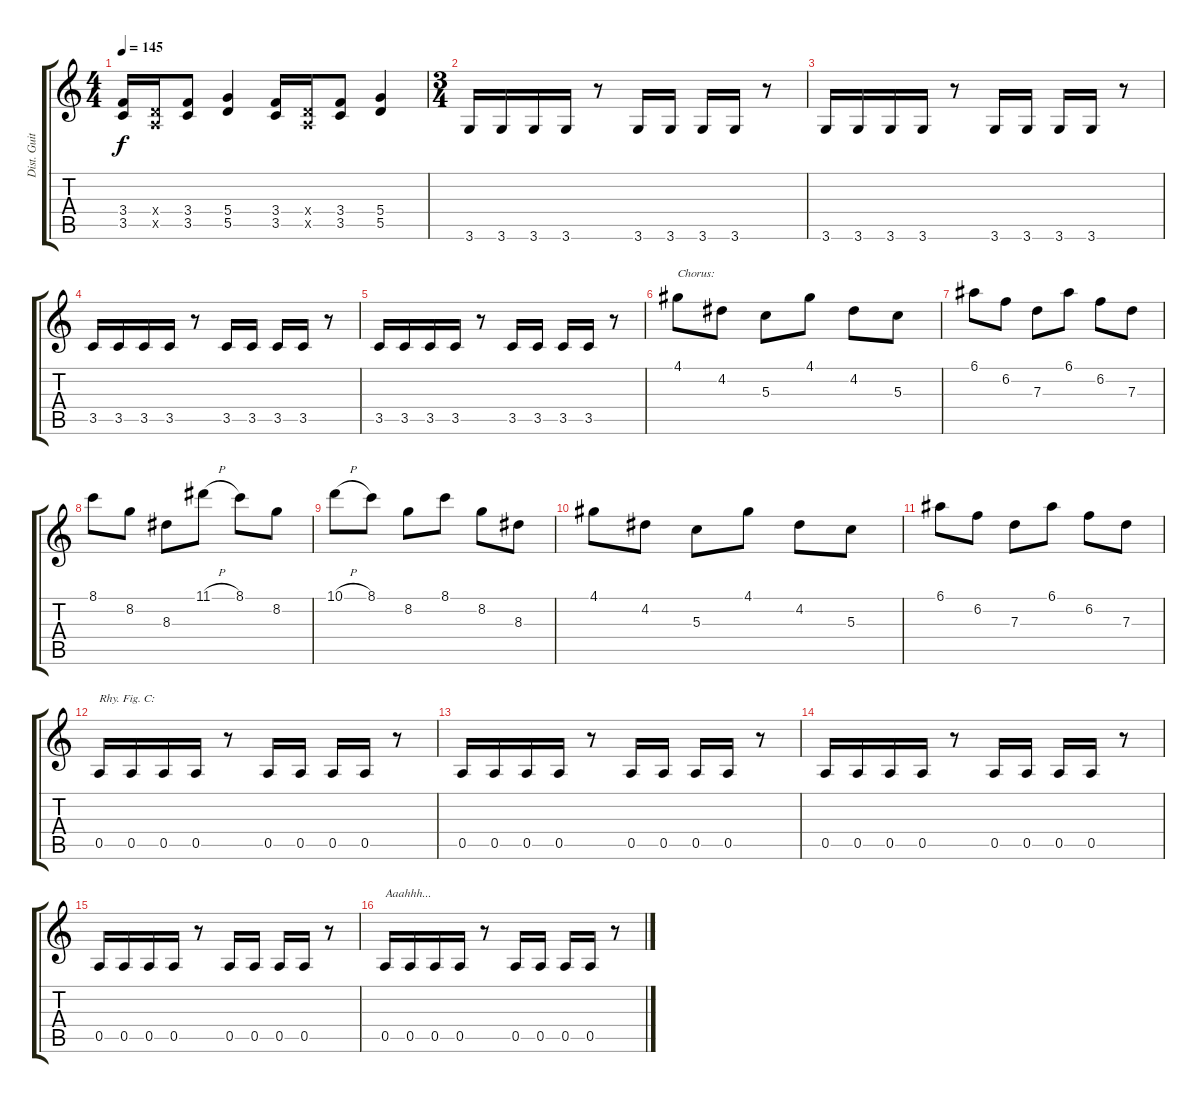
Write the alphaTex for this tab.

\track ("Dist. Guitar 1" "Dist. Guit") {instrument distortionguitar}
\staff {score tabs}
\tuning (E4 B3 G3 D3 A2 E2) {hide}
\ts (4 4)
\tempo 145
\clef g2
\ks c
(3.4 3.5).16{dy f} (0.4{x} 0.5{x}).16 (3.4 3.5).8 (5.4 5.5).4 (3.4 3.5).16 (0.4{x} 0.5{x}).16 (3.4 3.5).8 (5.4 5.5).4 |
\ts (3 4)
3.6.16 3.6.16 3.6.16 3.6.16 r.8 3.6.16 3.6.16 3.6.16 3.6.16 r.8 |
3.6.16 3.6.16 3.6.16 3.6.16 r.8 3.6.16 3.6.16 3.6.16 3.6.16 r.8 |
3.5.16 3.5.16 3.5.16 3.5.16 r.8 3.5.16 3.5.16 3.5.16 3.5.16 r.8 |
3.5.16 3.5.16 3.5.16 3.5.16 r.8 3.5.16 3.5.16 3.5.16 3.5.16 r.8 |
4.1.8{txt "Chorus:"} 4.2.8 5.3.8 4.1.8 4.2.8 5.3.8 |
6.1.8 6.2.8 7.3.8 6.1.8 6.2.8 7.3.8 |
8.1.8 8.2.8 8.3.8 11.1{h}.8 8.1.8 8.2.8 |
10.1{h}.8 8.1.8 8.2.8 8.1.8 8.2.8 8.3.8 |
4.1.8 4.2.8 5.3.8 4.1.8 4.2.8 5.3.8 |
6.1.8 6.2.8 7.3.8 6.1.8 6.2.8 7.3.8 |
0.5.16{txt "Rhy. Fig. C:"} 0.5.16 0.5.16 0.5.16 r.8 0.5.16 0.5.16 0.5.16 0.5.16 r.8 |
0.5.16 0.5.16 0.5.16 0.5.16 r.8 0.5.16 0.5.16 0.5.16 0.5.16 r.8 |
0.5.16 0.5.16 0.5.16 0.5.16 r.8 0.5.16 0.5.16 0.5.16 0.5.16 r.8 |
0.5.16 0.5.16 0.5.16 0.5.16 r.8 0.5.16 0.5.16 0.5.16 0.5.16 r.8 |
0.5.16{txt "Aaahhh..."} 0.5.16 0.5.16 0.5.16 r.8 0.5.16 0.5.16 0.5.16 0.5.16 r.8
